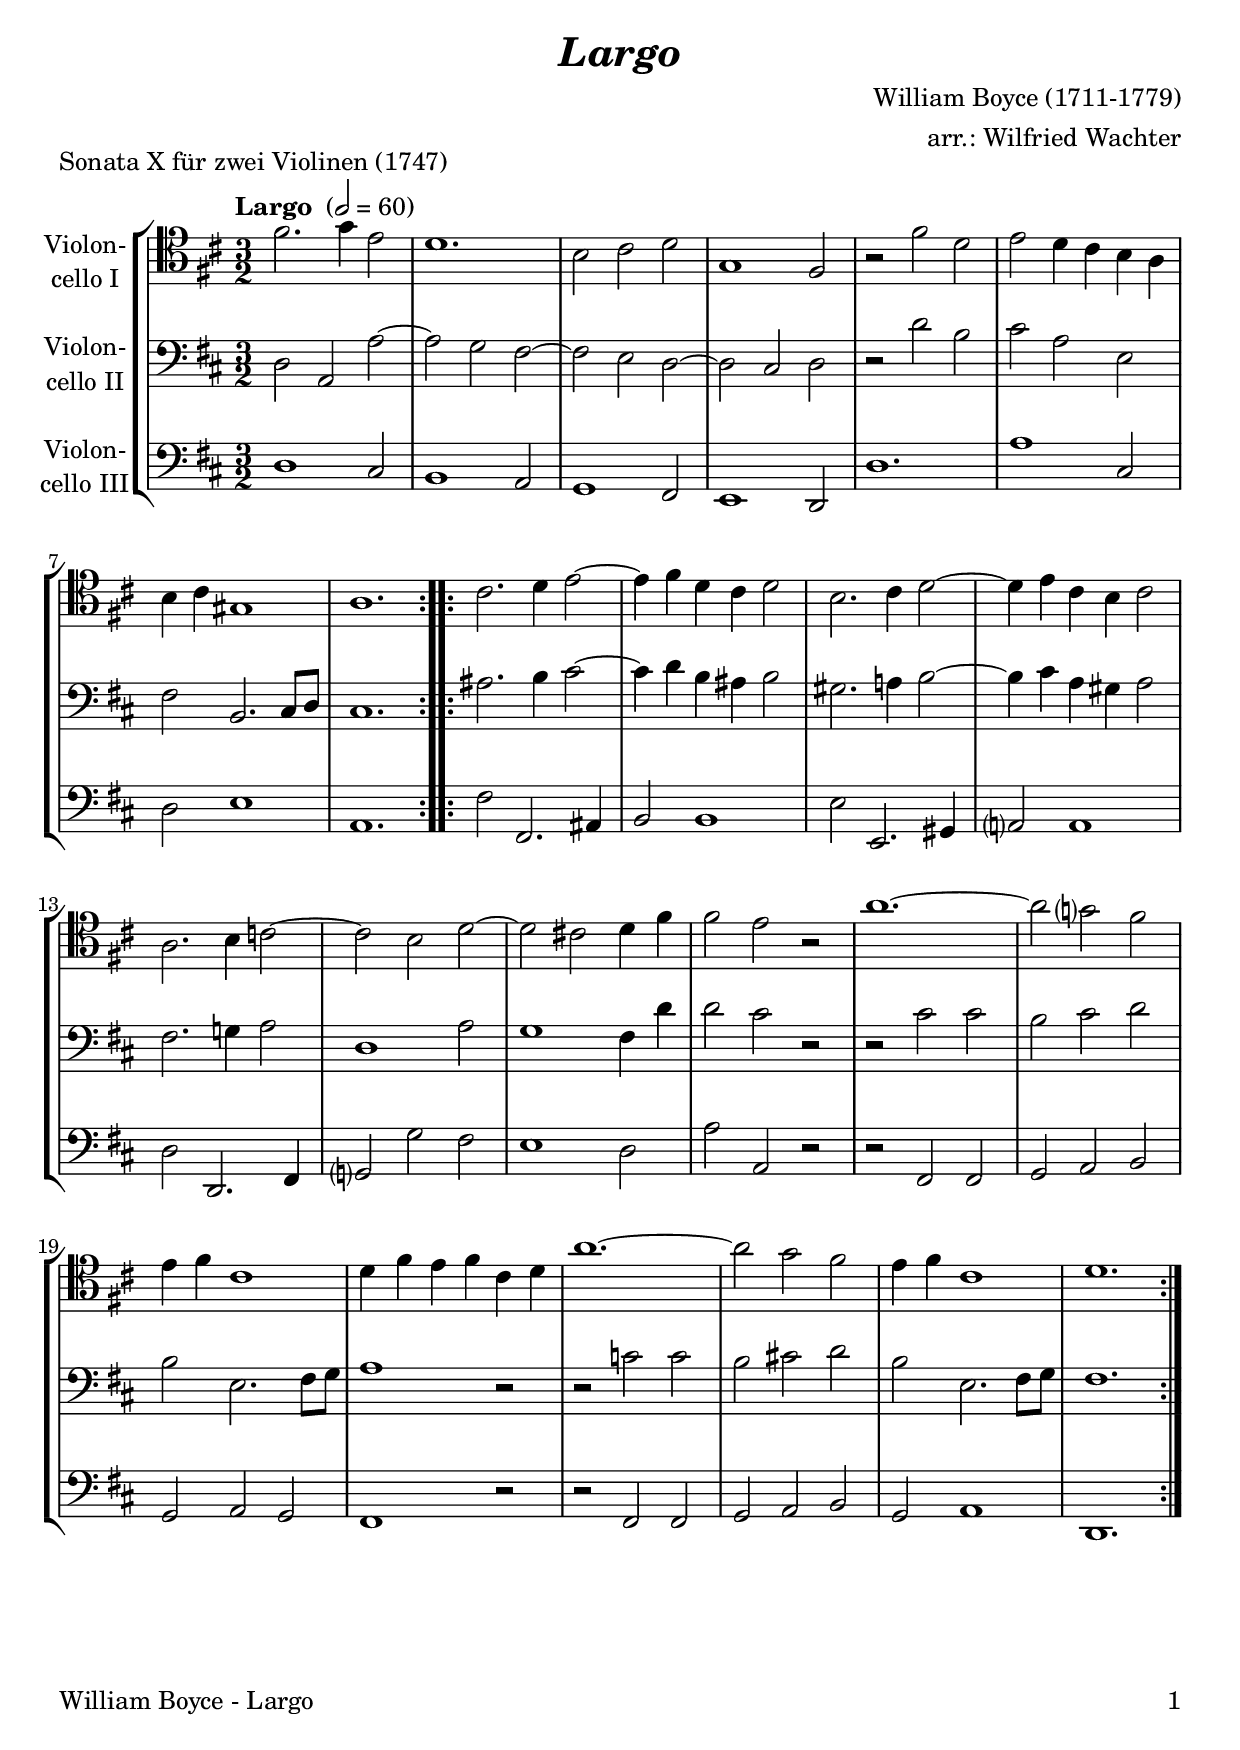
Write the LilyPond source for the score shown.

\version "2.18.2"
\include "deutsch.ly"
  
#(set-global-staff-size 22)

\header {
  title     = \markup \bold \italic "Largo"
  composer  = "William Boyce (1711-1779)"
  arranger  = "arr.: Wilfried Wachter"
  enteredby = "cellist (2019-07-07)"
  piece     = "Sonata X für zwei Violinen (1747)"
}

voiceconsts = {
  \key d \major
  \time 3/2
  \clef "bass"
%  \numericTimeSignature
  \compressFullBarRests
  % Set default beaming for all staves
%  \set Timing.beamExceptions = #'()
%  \set Timing.baseMoment     = #(ly:make-moment 1 4)
%  \set Timing.beatStructure  = #'(1 1 1)
  \tempo "Largo " 2=60
}

micl = "clarinet"
mifl = "flute"
miob = "oboe"
mifh = "french horn"
misx = "tenor sax"
mist = "string ensemble 1"
miba = "cello"
mivc = "bassoon"

va = \relative c' {
  \voiceconsts
  \clef "tenor"

  \repeat volta 2 {
    fis2. g4 e2
    d1.
    h2 cis d
    g,1 fis2
    r fis' d
    e d4 cis h a
    h cis gis1
    a1.
  }

  \repeat volta 2 {
    cis2. d4 e2~

    e4 fis d cis d2
    h2. cis4 d2~
    d4 e cis h cis2
    a2. h4 c2~
    c h d~
    d cis! d4 fis
    fis2 e r
    a1.~
    a2 g? fis

    e4 fis cis1
    d4 fis e fis cis d
    a'1.~
    a2 g fis
    e4 fis cis1
    d1.
  }
}

vb = \relative c {
  \voiceconsts

  \repeat volta 2 {
    d2 a a'~
    a g fis~
    fis e d~
    d cis d
    r d' h
    cis a e
    fis h,2. cis8 d
    cis1.
  }

  \repeat volta 2 {
    ais'2. h4 cis2~

    cis4 d h ais h2
    gis2. a!4 h2~
    h4 cis a gis a2
    fis2. g!4 a2
    d,1 a'2
    g1 fis4 d'
    d2 cis r
    r cis cis

    h cis d
    h e,2. fis8 g
    a1 r2
    r c c
    h cis! d
    h e,2. fis8 g
    fis1.
  }
}

vc = \relative c {
  \voiceconsts

  \repeat volta 2 {
    d1 cis2
    h1 a2
    g1 fis2
    e1 d2
    d'1.
    a'1 cis,2
    d e1
    a,1.
  }

  \repeat volta 2 {
    fis'2 fis,2. ais4
    h2 h1

    e2 e,2. gis4
    a?2 a1
    d2 d,2. fis4
    g?2 g' fis
    e1 d2
    a' a, r
    r fis fis
    g a h
    g a g
    fis1 r2

    r fis fis
    g a h
    g a1
    d,1.
  }
}


music = \new StaffGroup <<
      \new Staff {
	\set Staff.midiInstrument = \miba
	\set Staff.instrumentName = \markup \center-column { "Violon-" "cello I" }
	\transpose d d { \va }
      }

      \new Staff {
	\set Staff.midiInstrument = \miba
	\set Staff.instrumentName = \markup \center-column { "Violon-" "cello II" }
	\transpose d d { \vb }
      }

      \new Staff {
	\set Staff.midiInstrument = \miba
	\set Staff.instrumentName = \markup \center-column { "Violon-" "cello III" }
	\transpose d d { \vc }
      }
>>

\book {
   \paper {
    print-page-number = ##t
    print-first-page-number = ##t
    oddHeaderMarkup = \markup \null
    evenHeaderMarkup = \markup \null
    oddFooterMarkup = \markup {
      \fill-line {
        \on-the-fly #print-page-number-check-first
        "William Boyce - Largo" \fromproperty #'page:page-number-string
      }
    }
    evenFooterMarkup = \oddFooterMarkup
  } \score {
    \music
    \layout {}
  }

  \score {
    \unfoldRepeats \music

    \midi {
      \context {
        \Score
      }
    }
  }
}
